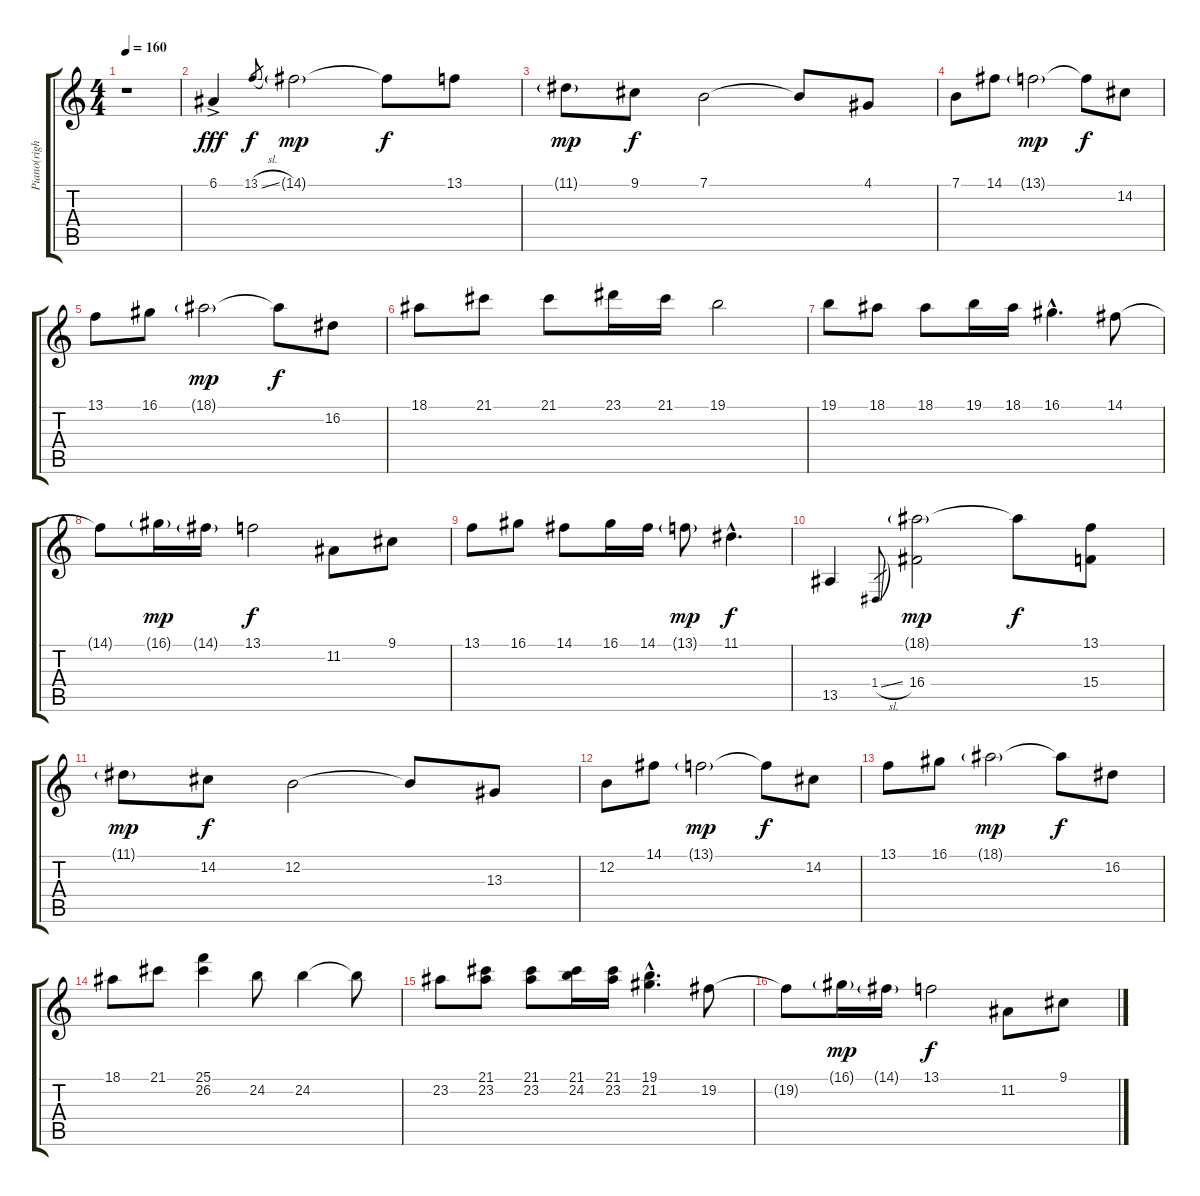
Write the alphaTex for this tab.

\track ("Piano(right hand)" "Piano(righ") {instrument brightacousticpiano}
\staff {score tabs}
\tuning (E4 B3 G3 D3 A2 E2) {hide}
\ts (4 4)
\tempo 160
\clef g2
\ks c
r.1{dy mp} |
6.1{ac}.4{dy fff} 13.1{sl}.8{gr dy f} 14.1{g}.2{dy mp} 14.1{t}.8{dy f} 13.1.8 |
11.1{g}.8{dy mp} 9.1.8{dy f} 7.1.2 7.1{t}.8 4.1.8 |
7.1.8 14.1.8 13.1{g}.2{dy mp} 13.1{t}.8{dy f} 14.2.8 |
13.1.8 16.1.8 18.1{g}.2{dy mp} 18.1{t}.8{dy f} 16.2.8 |
18.1.8 21.1.8 21.1.8 23.1.16 21.1.16 19.1.2 |
19.1.8 18.1.8 18.1.8 19.1.16 18.1.16 16.1{hac}.4{d} 14.1.8 |
14.1{t}.8 16.1{g}.16{dy mp} 14.1{g}.16 13.1.2{dy f} 11.2.8 9.1.8 |
13.1.8 16.1.8 14.1.8 16.1.16 14.1.16 13.1{g}.8{dy mp} 11.1{hac}.4{d dy f} |
13.5.4 1.4{sl}.8{gr} (18.1{g} 16.4).2{dy mp} 18.1{t}.8{dy f} (13.1 15.4).8 |
11.1{g}.8{dy mp} 14.2.8{dy f} 12.2.2 12.2{t}.8 13.3.8 |
12.2.8 14.1.8 13.1{g}.2{dy mp} 13.1{t}.8{dy f} 14.2.8 |
13.1.8 16.1.8 18.1{g}.2{dy mp} 18.1{t}.8{dy f} 16.2.8 |
18.1.8 21.1.8 (25.1 26.2).4 24.2.8 24.2.4 24.2{t}.8 |
23.2.8 (21.1 23.2).8 (21.1 23.2).8 (21.1 24.2).16 (21.1 23.2).16 (19.1{hac} 21.2{hac}).4{d} 19.2.8 |
19.2{t}.8 16.1{g}.16{dy mp} 14.1{g}.16 13.1.2{dy f} 11.2.8 9.1.8
